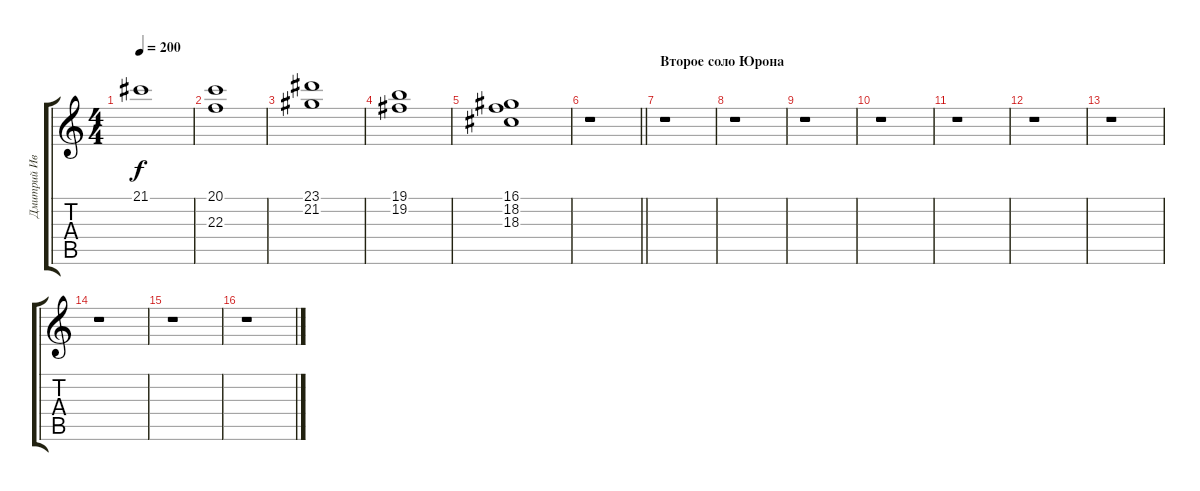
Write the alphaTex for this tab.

\track ("Дмитрий Иванов" "Дмитрий Ив") {instrument stringensemble2}
\staff {score tabs}
\tuning (E4 B3 G3 D3 A2 E2) {hide}
\ts (4 4)
\tempo 200
\clef g2
\ks c
21.1.1{dy f} |
(20.1 22.3).1 |
(23.1 21.2).1 |
(19.1 19.2).1 |
(16.1 18.2 18.3).1 |
\barLineRight lightlight
r.1 |
\section ("" "Второе соло Юрона")
r.1 |
r.1 |
r.1 |
r.1 |
r.1 |
r.1 |
r.1 |
r.1 |
r.1 |
r.1
